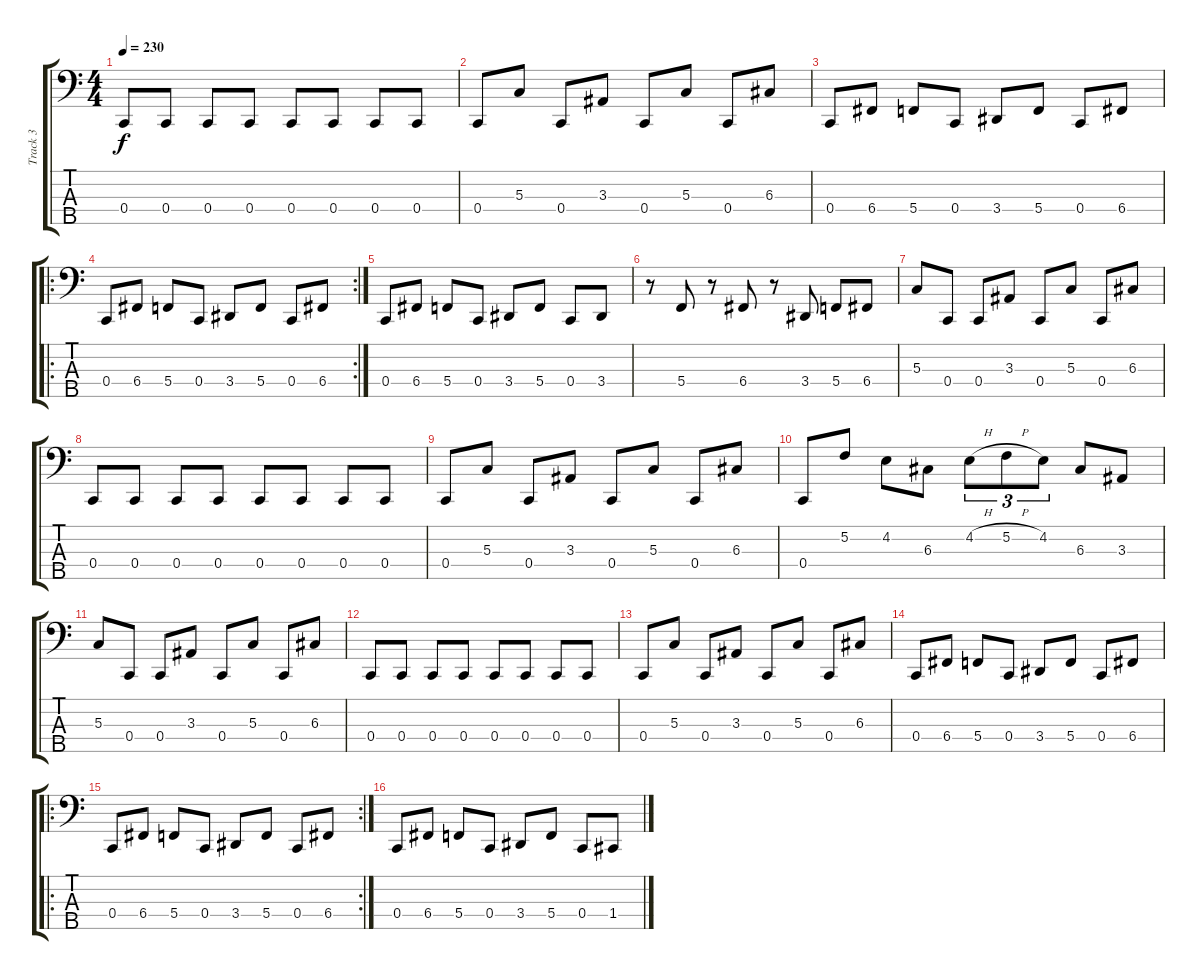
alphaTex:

\track ("Track 3" "Track 3") {instrument electricbasspick}
\staff {score tabs}
\tuning (F2 C2 G1 C1 G0) {hide}
\ts (4 4)
\tempo 230
\clef f4
\ks c
0.4.8{dy f} 0.4.8 0.4.8 0.4.8 0.4.8 0.4.8 0.4.8 0.4.8 |
0.4.8 5.3.8 0.4.8 3.3.8 0.4.8 5.3.8 0.4.8 6.3.8 |
0.4.8 6.4.8 5.4.8 0.4.8 3.4.8 5.4.8 0.4.8 6.4.8 |
\ro
\rc 2
0.4.8 6.4.8 5.4.8 0.4.8 3.4.8 5.4.8 0.4.8 6.4.8 |
0.4.8 6.4.8 5.4.8 0.4.8 3.4.8 5.4.8 0.4.8 3.4.8 |
r.8 5.4.8 r.8 6.4.8 r.8 3.4.8 5.4.8 6.4.8 |
5.3.8 0.4.8 0.4.8 3.3.8 0.4.8 5.3.8 0.4.8 6.3.8 |
0.4.8 0.4.8 0.4.8 0.4.8 0.4.8 0.4.8 0.4.8 0.4.8 |
0.4.8 5.3.8 0.4.8 3.3.8 0.4.8 5.3.8 0.4.8 6.3.8 |
0.4.8 5.2.8 4.2.8 6.3.8 4.2{h}.8{tu (3 2)} 5.2{h}.8{tu (3 2)} 4.2.8{tu (3 2)} 6.3.8 3.3.8 |
5.3.8 0.4.8 0.4.8 3.3.8 0.4.8 5.3.8 0.4.8 6.3.8 |
0.4.8 0.4.8 0.4.8 0.4.8 0.4.8 0.4.8 0.4.8 0.4.8 |
0.4.8 5.3.8 0.4.8 3.3.8 0.4.8 5.3.8 0.4.8 6.3.8 |
0.4.8 6.4.8 5.4.8 0.4.8 3.4.8 5.4.8 0.4.8 6.4.8 |
\ro
\rc 2
0.4.8 6.4.8 5.4.8 0.4.8 3.4.8 5.4.8 0.4.8 6.4.8 |
0.4.8 6.4.8 5.4.8 0.4.8 3.4.8 5.4.8 0.4.8 1.4.8
